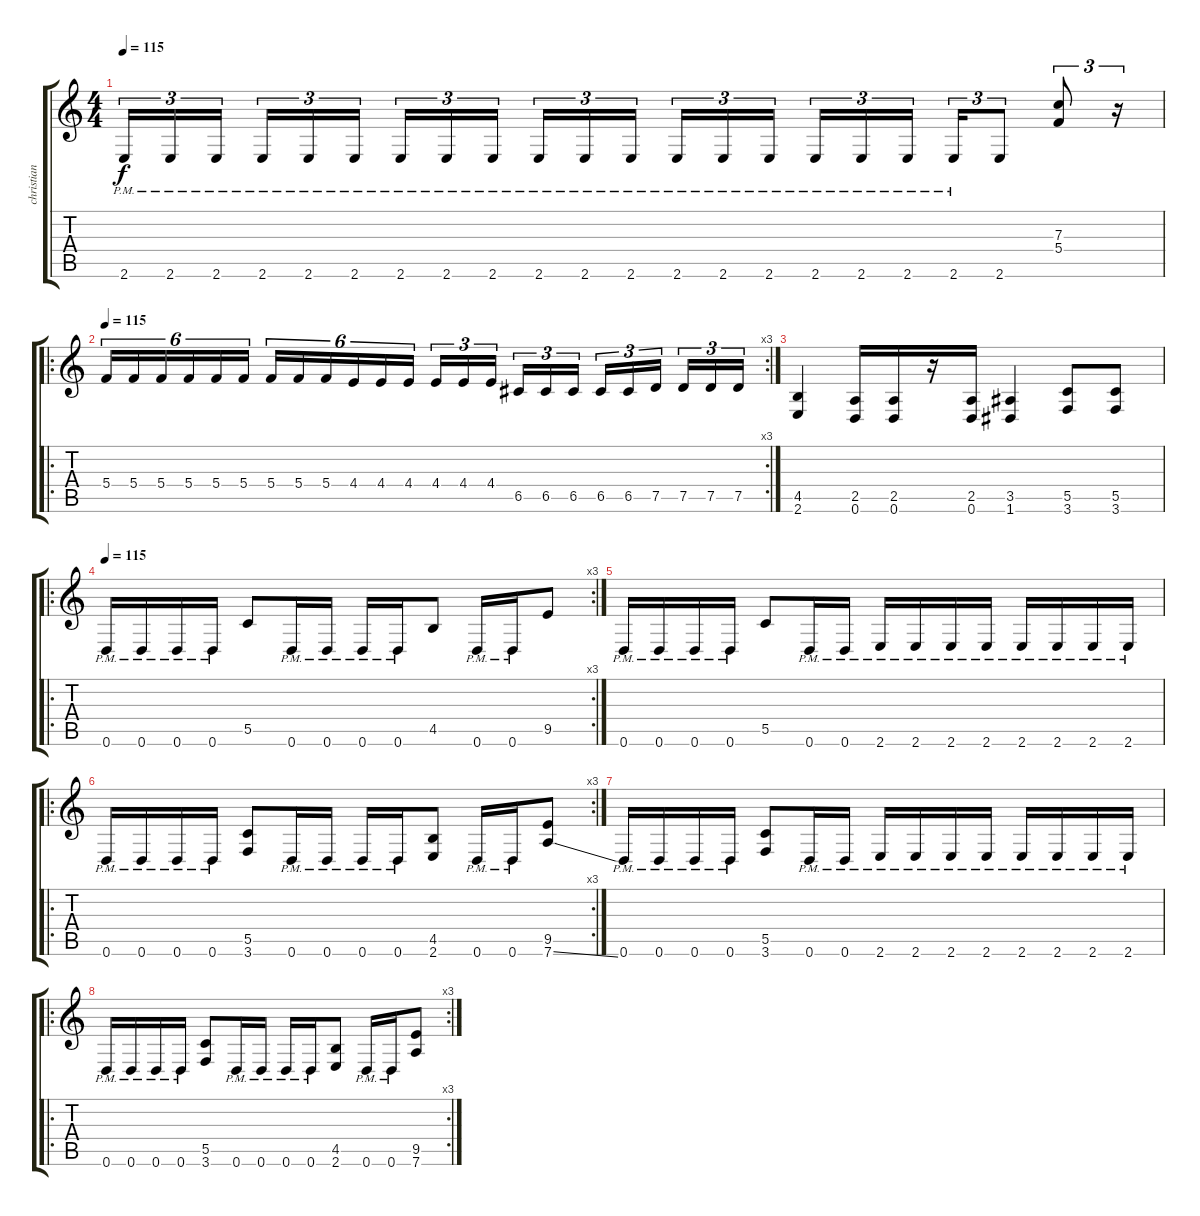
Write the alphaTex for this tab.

\track ("christian" "christian") {instrument distortionguitar}
\staff {score tabs}
\tuning (D4 A3 F3 C3 G2 D2) {hide}
\ts (4 4)
\tempo 115
\clef g2
\ks c
2.6{pm}.16{tu (3 2) dy f balance 11} 2.6{pm}.16{tu (3 2)} 2.6{pm}.16{tu (3 2)} 2.6{pm}.16{tu (3 2)} 2.6{pm}.16{tu (3 2)} 2.6{pm}.16{tu (3 2)} 2.6{pm}.16{tu (3 2)} 2.6{pm}.16{tu (3 2)} 2.6{pm}.16{tu (3 2)} 2.6{pm}.16{tu (3 2)} 2.6{pm}.16{tu (3 2)} 2.6{pm}.16{tu (3 2)} 2.6{pm}.16{tu (3 2)} 2.6{pm}.16{tu (3 2)} 2.6{pm}.16{tu (3 2)} 2.6{pm}.16{tu (3 2)} 2.6{pm}.16{tu (3 2)} 2.6{pm}.16{tu (3 2)} 2.6{pm}.16{tu (3 2)} 2.6.8{tu (3 2)} (7.3 5.4).8{tu (3 2)} r.16{tu (3 2)} |
\ro
\rc 3
\tempo 115
5.4.16{tu (6 4)} 5.4.16{tu (6 4)} 5.4.16{tu (6 4)} 5.4.16{tu (6 4)} 5.4.16{tu (6 4)} 5.4.16{tu (6 4)} 5.4.16{tu (6 4)} 5.4.16{tu (6 4)} 5.4.16{tu (6 4)} 4.4.16{tu (6 4)} 4.4.16{tu (6 4)} 4.4.16{tu (6 4)} 4.4.16{tu (3 2)} 4.4.16{tu (3 2)} 4.4.16{tu (3 2)} 6.5.16{tu (3 2)} 6.5.16{tu (3 2)} 6.5.16{tu (3 2)} 6.5.16{tu (3 2)} 6.5.16{tu (3 2)} 7.5.16{tu (3 2)} 7.5.16{tu (3 2)} 7.5.16{tu (3 2)} 7.5.16{tu (3 2)} |
(4.5 2.6).4 (2.5 0.6).16 (2.5 0.6).16 r.16 (2.5 0.6).16 (3.5 1.6).4 (5.5 3.6).8 (5.5 3.6).8 |
\ro
\rc 3
\tempo 115
0.6{pm}.16 0.6{pm}.16 0.6{pm}.16 0.6{pm}.16 5.5.8 0.6{pm}.16 0.6{pm}.16 0.6{pm}.16 0.6{pm}.16 4.5.8 0.6{pm}.16 0.6{pm}.16 9.5.8 |
0.6{pm}.16 0.6{pm}.16 0.6{pm}.16 0.6{pm}.16 5.5.8 0.6{pm}.16 0.6{pm}.16 2.6{pm}.16 2.6{pm}.16 2.6{pm}.16 2.6{pm}.16 2.6{pm}.16 2.6{pm}.16 2.6{pm}.16 2.6{pm}.16 |
\ro
\rc 3
0.6{pm}.16{volume 15 balance 8} 0.6{pm}.16 0.6{pm}.16 0.6{pm}.16 (5.5 3.6).8 0.6{pm}.16 0.6{pm}.16 0.6{pm}.16 0.6{pm}.16 (4.5 2.6).8 0.6{pm}.16 0.6{pm}.16 (9.5 7.6{ss}).8 |
0.6{pm}.16 0.6{pm}.16 0.6{pm}.16 0.6{pm}.16 (5.5 3.6).8 0.6{pm}.16 0.6{pm}.16 2.6{pm}.16 2.6{pm}.16 2.6{pm}.16 2.6{pm}.16 2.6{pm}.16 2.6{pm}.16 2.6{pm}.16 2.6{pm}.16 |
\ro
\rc 3
0.6{pm}.16{volume 15 balance 8} 0.6{pm}.16 0.6{pm}.16 0.6{pm}.16 (5.5 3.6).8 0.6{pm}.16 0.6{pm}.16 0.6{pm}.16 0.6{pm}.16 (4.5 2.6).8 0.6{pm}.16 0.6{pm}.16 (9.5 7.6{ss}).8
